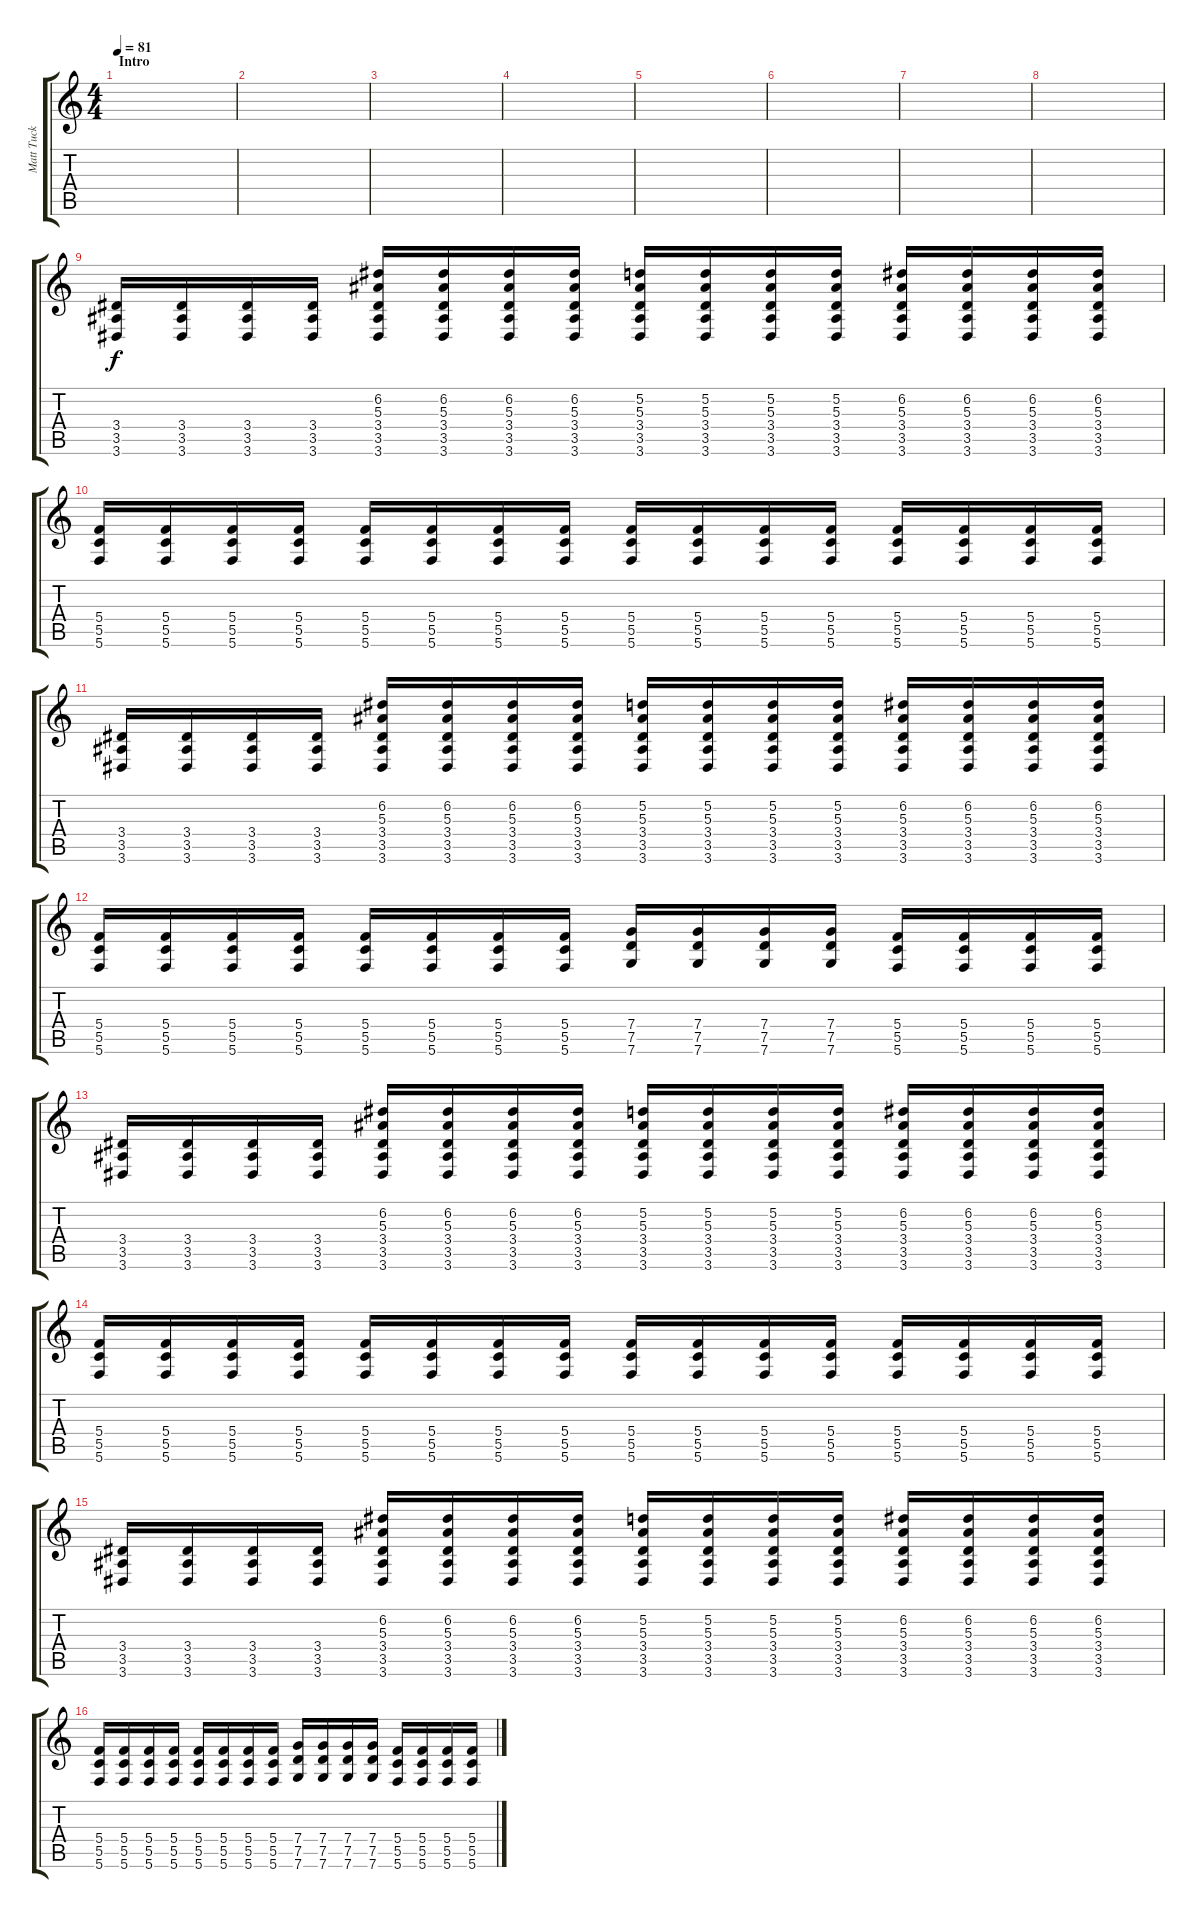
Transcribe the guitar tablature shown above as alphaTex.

\track ("Matt Tuck" "Matt Tuck") {instrument distortionguitar}
\staff {score tabs}
\tuning (D4 A3 F3 C3 G2 C2) {hide}
\ts (4 4)
\section ("" "Intro")
\tempo 81
\clef g2
\ks c
|
|
|
|
|
|
|
|
(3.4 3.5 3.6).16 (3.4 3.5 3.6).16 (3.4 3.5 3.6).16 (3.4 3.5 3.6).16 (6.2 5.3 3.4 3.5 3.6).16 (6.2 5.3 3.4 3.5 3.6).16 (6.2 5.3 3.4 3.5 3.6).16 (6.2 5.3 3.4 3.5 3.6).16 (5.2 5.3 3.4 3.5 3.6).16 (5.2 5.3 3.4 3.5 3.6).16 (5.2 5.3 3.4 3.5 3.6).16 (5.2 5.3 3.4 3.5 3.6).16 (6.2 5.3 3.4 3.5 3.6).16 (6.2 5.3 3.4 3.5 3.6).16 (6.2 5.3 3.4 3.5 3.6).16 (6.2 5.3 3.4 3.5 3.6).16 |
(5.4 5.5 5.6).16 (5.4 5.5 5.6).16 (5.4 5.5 5.6).16 (5.4 5.5 5.6).16 (5.4 5.5 5.6).16 (5.4 5.5 5.6).16 (5.4 5.5 5.6).16 (5.4 5.5 5.6).16 (5.4 5.5 5.6).16 (5.4 5.5 5.6).16 (5.4 5.5 5.6).16 (5.4 5.5 5.6).16 (5.4 5.5 5.6).16 (5.4 5.5 5.6).16 (5.4 5.5 5.6).16 (5.4 5.5 5.6).16 |
(3.4 3.5 3.6).16 (3.4 3.5 3.6).16 (3.4 3.5 3.6).16 (3.4 3.5 3.6).16 (6.2 5.3 3.4 3.5 3.6).16 (6.2 5.3 3.4 3.5 3.6).16 (6.2 5.3 3.4 3.5 3.6).16 (6.2 5.3 3.4 3.5 3.6).16 (5.2 5.3 3.4 3.5 3.6).16 (5.2 5.3 3.4 3.5 3.6).16 (5.2 5.3 3.4 3.5 3.6).16 (5.2 5.3 3.4 3.5 3.6).16 (6.2 5.3 3.4 3.5 3.6).16 (6.2 5.3 3.4 3.5 3.6).16 (6.2 5.3 3.4 3.5 3.6).16 (6.2 5.3 3.4 3.5 3.6).16 |
(5.4 5.5 5.6).16 (5.4 5.5 5.6).16 (5.4 5.5 5.6).16 (5.4 5.5 5.6).16 (5.4 5.5 5.6).16 (5.4 5.5 5.6).16 (5.4 5.5 5.6).16 (5.4 5.5 5.6).16 (7.4 7.5 7.6).16 (7.4 7.5 7.6).16 (7.4 7.5 7.6).16 (7.4 7.5 7.6).16 (5.4 5.5 5.6).16 (5.4 5.5 5.6).16 (5.4 5.5 5.6).16 (5.4 5.5 5.6).16 |
(3.4 3.5 3.6).16 (3.4 3.5 3.6).16 (3.4 3.5 3.6).16 (3.4 3.5 3.6).16 (6.2 5.3 3.4 3.5 3.6).16 (6.2 5.3 3.4 3.5 3.6).16 (6.2 5.3 3.4 3.5 3.6).16 (6.2 5.3 3.4 3.5 3.6).16 (5.2 5.3 3.4 3.5 3.6).16 (5.2 5.3 3.4 3.5 3.6).16 (5.2 5.3 3.4 3.5 3.6).16 (5.2 5.3 3.4 3.5 3.6).16 (6.2 5.3 3.4 3.5 3.6).16 (6.2 5.3 3.4 3.5 3.6).16 (6.2 5.3 3.4 3.5 3.6).16 (6.2 5.3 3.4 3.5 3.6).16 |
(5.4 5.5 5.6).16 (5.4 5.5 5.6).16 (5.4 5.5 5.6).16 (5.4 5.5 5.6).16 (5.4 5.5 5.6).16 (5.4 5.5 5.6).16 (5.4 5.5 5.6).16 (5.4 5.5 5.6).16 (5.4 5.5 5.6).16 (5.4 5.5 5.6).16 (5.4 5.5 5.6).16 (5.4 5.5 5.6).16 (5.4 5.5 5.6).16 (5.4 5.5 5.6).16 (5.4 5.5 5.6).16 (5.4 5.5 5.6).16 |
(3.4 3.5 3.6).16 (3.4 3.5 3.6).16 (3.4 3.5 3.6).16 (3.4 3.5 3.6).16 (6.2 5.3 3.4 3.5 3.6).16 (6.2 5.3 3.4 3.5 3.6).16 (6.2 5.3 3.4 3.5 3.6).16 (6.2 5.3 3.4 3.5 3.6).16 (5.2 5.3 3.4 3.5 3.6).16 (5.2 5.3 3.4 3.5 3.6).16 (5.2 5.3 3.4 3.5 3.6).16 (5.2 5.3 3.4 3.5 3.6).16 (6.2 5.3 3.4 3.5 3.6).16 (6.2 5.3 3.4 3.5 3.6).16 (6.2 5.3 3.4 3.5 3.6).16 (6.2 5.3 3.4 3.5 3.6).16 |
(5.4 5.5 5.6).16 (5.4 5.5 5.6).16 (5.4 5.5 5.6).16 (5.4 5.5 5.6).16 (5.4 5.5 5.6).16 (5.4 5.5 5.6).16 (5.4 5.5 5.6).16 (5.4 5.5 5.6).16 (7.4 7.5 7.6).16 (7.4 7.5 7.6).16 (7.4 7.5 7.6).16 (7.4 7.5 7.6).16 (5.4 5.5 5.6).16 (5.4 5.5 5.6).16 (5.4 5.5 5.6).16 (5.4 5.5 5.6).16
